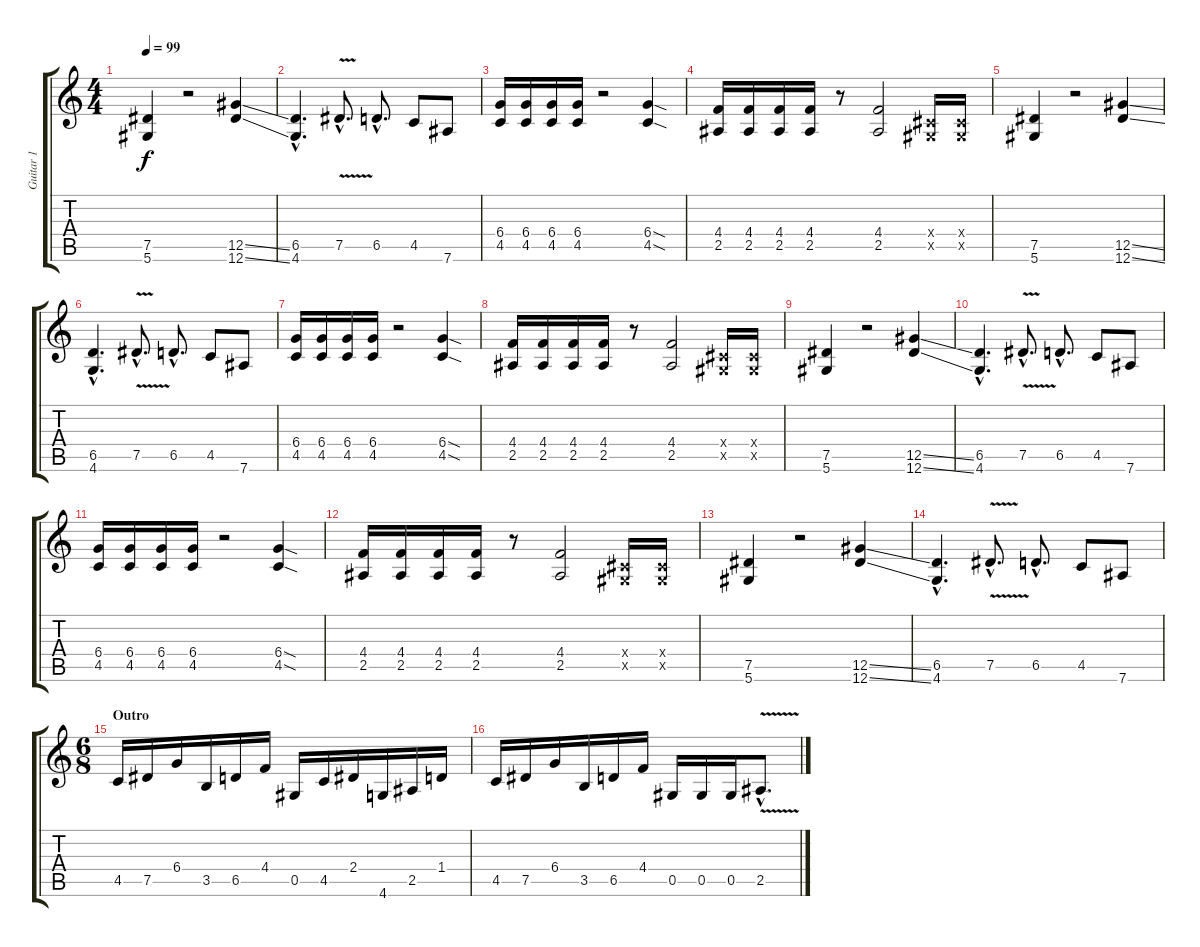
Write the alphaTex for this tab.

\track ("Guitar 1" "Guitar 1") {instrument distortionguitar}
\staff {score tabs}
\tuning (Eb4 Bb3 Gb3 Db3 Ab2 Eb2) {hide}
\ts (4 4)
\tempo 99
\clef g2
\ks c
(7.5 5.6).4{dy f} r.2 (12.5{ss} 12.6{ss}).4 |
(6.5{hac} 4.6{hac}).4{d} 7.5{v hac}.8{d} 6.5{hac}.8{d} 4.5.8 7.6.8 |
(6.4 4.5).16 (6.4 4.5).16 (6.4 4.5).16 (6.4 4.5).16 r.2 (6.4{sod} 4.5{sod}).4 |
(4.4 2.5).16 (4.4 2.5).16 (4.4 2.5).16 (4.4 2.5).16 r.8 (4.4 2.5).2 (0.4{x} 0.5{x}).16 (0.4{x} 0.5{x}).16 |
(7.5 5.6).4 r.2 (12.5{ss} 12.6{ss}).4 |
(6.5{hac} 4.6{hac}).4{d} 7.5{v hac}.8{d} 6.5{hac}.8{d} 4.5.8 7.6.8 |
(6.4 4.5).16 (6.4 4.5).16 (6.4 4.5).16 (6.4 4.5).16 r.2 (6.4{sod} 4.5{sod}).4 |
(4.4 2.5).16 (4.4 2.5).16 (4.4 2.5).16 (4.4 2.5).16 r.8 (4.4 2.5).2 (0.4{x} 0.5{x}).16 (0.4{x} 0.5{x}).16 |
(7.5 5.6).4 r.2 (12.5{ss} 12.6{ss}).4 |
(6.5{hac} 4.6{hac}).4{d} 7.5{v hac}.8{d} 6.5{hac}.8{d} 4.5.8 7.6.8 |
(6.4 4.5).16 (6.4 4.5).16 (6.4 4.5).16 (6.4 4.5).16 r.2 (6.4{sod} 4.5{sod}).4 |
(4.4 2.5).16 (4.4 2.5).16 (4.4 2.5).16 (4.4 2.5).16 r.8 (4.4 2.5).2 (0.4{x} 0.5{x}).16 (0.4{x} 0.5{x}).16 |
(7.5 5.6).4 r.2 (12.5{ss} 12.6{ss}).4 |
(6.5{hac} 4.6{hac}).4{d} 7.5{v hac}.8{d} 6.5{hac}.8{d} 4.5.8 7.6.8 |
\ts (6 8)
\section ("" "Outro")
4.5.16 7.5.16 6.4.16 3.5.16 6.5.16 4.4.16 0.5.16 4.5.16 2.4.16 4.6.16 2.5.16 1.4.16 |
4.5.16 7.5.16 6.4.16 3.5.16 6.5.16 4.4.16 0.5.16 0.5.16 0.5.16 2.5{v hac}.8{d}
